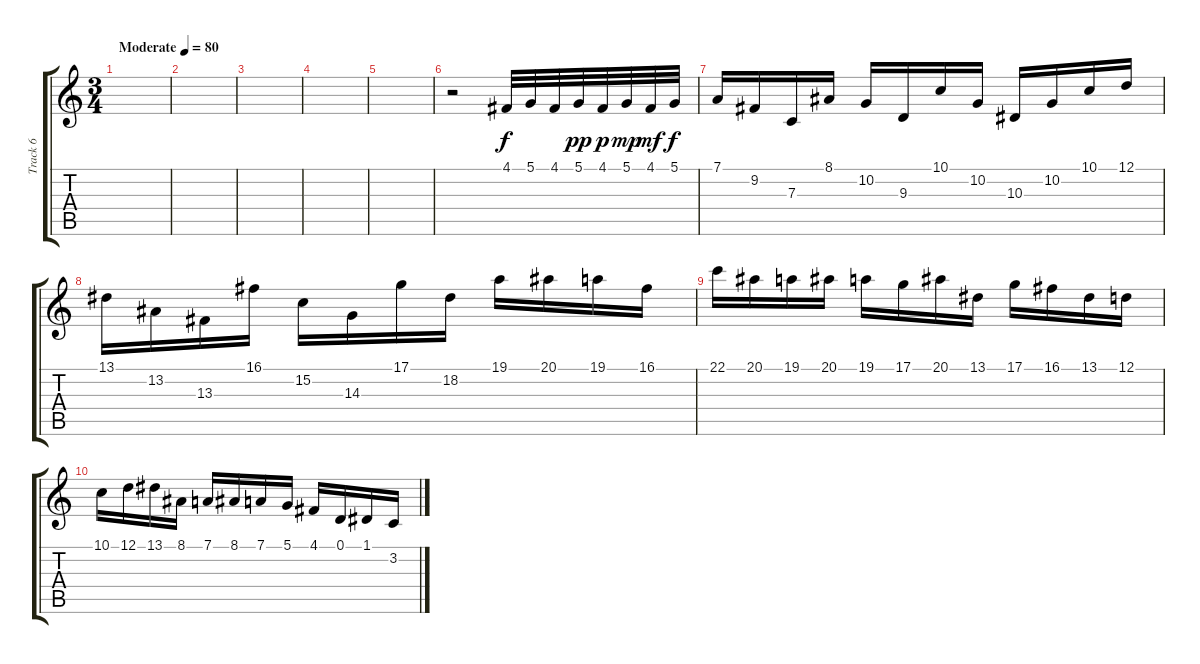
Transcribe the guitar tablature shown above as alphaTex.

\track ("Track 6" "Track 6") {instrument musicbox}
\staff {score tabs}
\tuning (D4 A3 F3 C3 G2 D2) {hide}
\ts (3 4)
\tempo (80 "Moderate")
\clef g2
\ks c
|
|
|
|
|
r.2 4.1.32 5.1.32 4.1.32 5.1.32{dy pp} 4.1.32{dy p} 5.1.32{dy mp} 4.1.32{dy mf} 5.1.32{dy f} |
7.1.16 9.2.16 7.3.16 8.1.16 10.2.16 9.3.16 10.1.16 10.2.16 10.3.16 10.2.16 10.1.16 12.1.16 |
13.1.16 13.2.16 13.3.16 16.1.16 15.2.16 14.3.16 17.1.16 18.2.16 19.1.16 20.1.16 19.1.16 16.1.16 |
22.1.16 20.1.16 19.1.16 20.1.16 19.1.16 17.1.16 20.1.16 13.1.16 17.1.16 16.1.16 13.1.16 12.1.16 |
10.1.16 12.1.16 13.1.16 8.1.16 7.1.16 8.1.16 7.1.16 5.1.16 4.1.16 0.1.16 1.1.16 3.2.16
